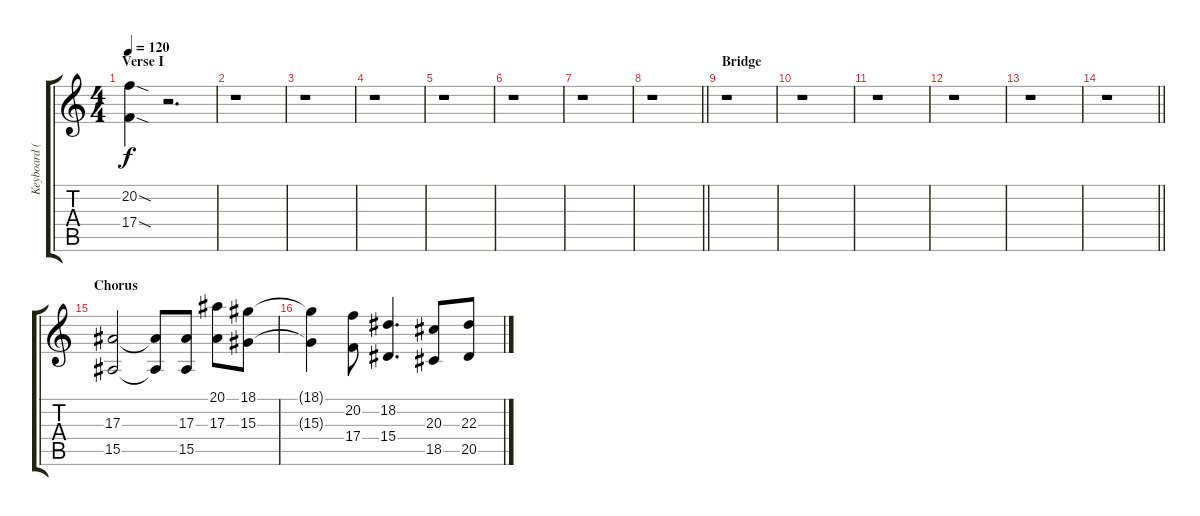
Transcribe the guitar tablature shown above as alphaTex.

\track ("Keyboard (Lead)" "Keyboard (") {instrument lead1square}
\staff {score tabs}
\tuning (D4 A3 F3 C3 G2 C2) {hide}
\ts (4 4)
\section ("" "Verse I")
\tempo 120
\clef g2
\ks c
(20.2{sod t} 17.4{sod t}).4{dy f} r.2{d} |
r.1 |
r.1 |
r.1 |
r.1 |
r.1 |
r.1 |
\barLineRight lightlight
r.1 |
\section ("" "Bridge")
r.1 |
r.1 |
r.1 |
r.1 |
r.1 |
\barLineRight lightlight
r.1 |
\section ("" "Chorus")
(17.3 15.5).2{volume 15 balance 8 instrument lead1square} (17.3{t} 15.5{t}).8 (17.3 15.5).8 (20.1 17.3).8 (18.1 15.3).8 |
(18.1{t} 15.3{t}).4 (20.2 17.4).8 (18.2 15.4).4{d} (20.3 18.5).8 (22.3 20.5).8
